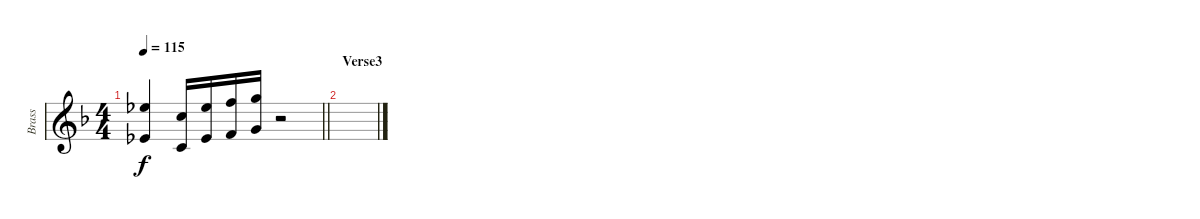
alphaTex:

\track ("Brass" "Brass") {instrument brasssection}
\staff {score}
\tuning (E5 B4 G4 D4 A3 E3) {hide}
\ts (4 4)
\tempo 115
\clef g2
\barLineRight lightlight
\ks f
(4.2 1.4{t}).4{dy f} (1.2 3.5).16 (4.2 1.4).16 (1.1 3.4).16 (3.1 0.3).16 r.2 |
\section ("" "Verse3")
